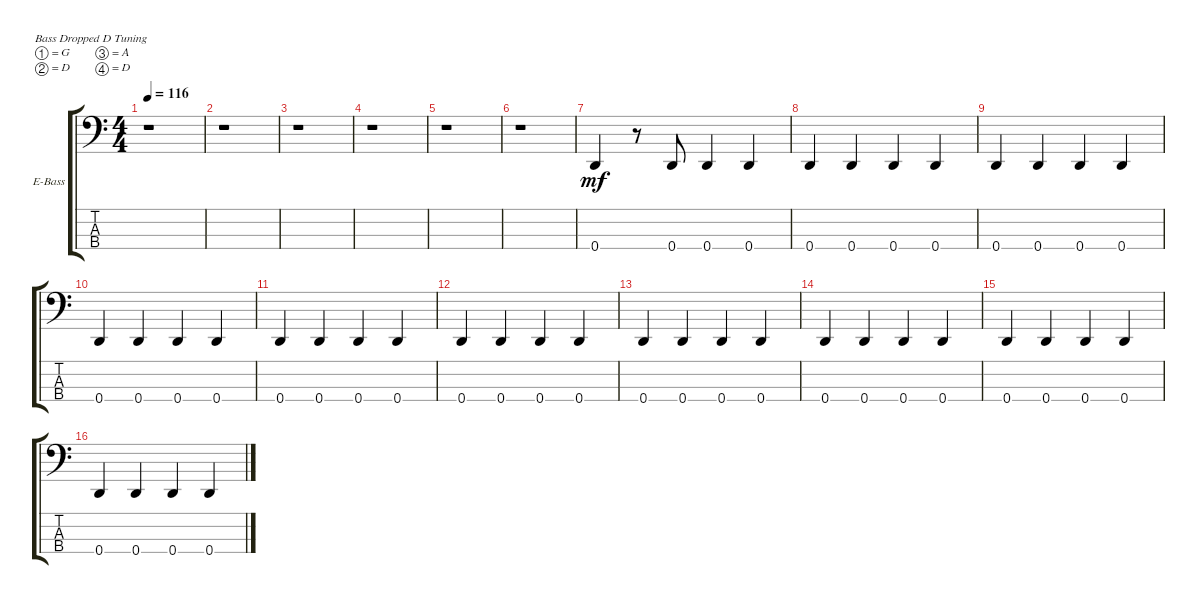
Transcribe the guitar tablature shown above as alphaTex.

\bracketExtendMode groupsimilarinstruments
\firstSystemTrackNameOrientation horizontal
\otherSystemsTrackNameOrientation horizontal
\track ("Bass" "E-Bass") {instrument electricbassfinger}
\staff {score tabs}
\tuning (G2 D2 A1 D1)
\ts (4 4)
\tempo 116
\clef f4
\ks c
r.1{dy mf instrument electricbassfinger} |
r.1 |
r.1 |
r.1 |
r.1 |
r.1 |
0.4.4 r.8 0.4.8 0.4.4 0.4.4 |
0.4.4 0.4.4 0.4.4 0.4.4 |
0.4.4 0.4.4 0.4.4 0.4.4 |
0.4.4 0.4.4 0.4.4 0.4.4 |
0.4.4 0.4.4 0.4.4 0.4.4 |
0.4.4 0.4.4 0.4.4 0.4.4 |
0.4.4 0.4.4 0.4.4 0.4.4 |
0.4.4 0.4.4 0.4.4 0.4.4 |
0.4.4 0.4.4 0.4.4 0.4.4 |
0.4.4 0.4.4 0.4.4 0.4.4
